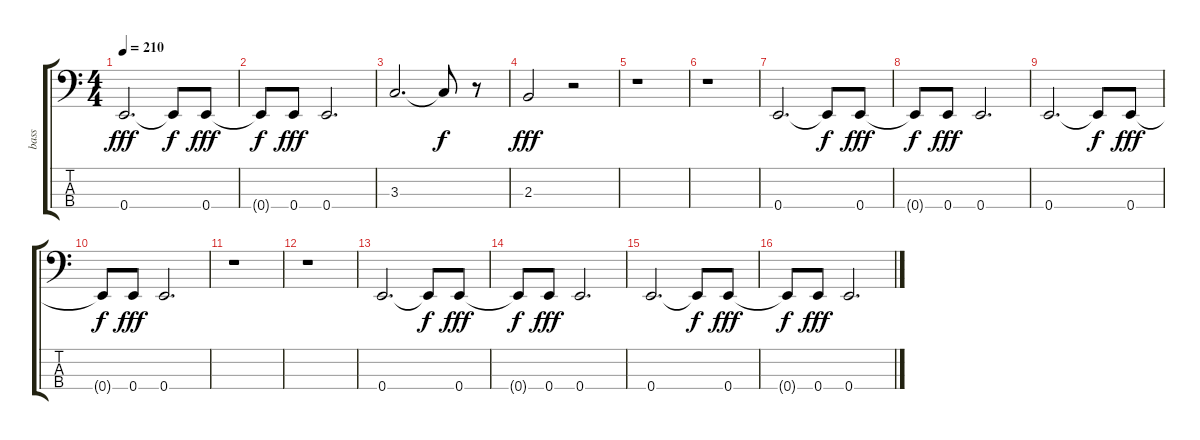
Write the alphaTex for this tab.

\track ("bass" "bass") {instrument fretlessbass}
\staff {score tabs}
\tuning (G2 D2 A1 E1) {hide}
\ts (4 4)
\tempo 210
\clef f4
\ks c
0.4.2{d dy fff} 0.4{t}.8{dy f} 0.4.8{dy fff} |
0.4{t}.8{dy f} 0.4.8{dy fff} 0.4.2{d} |
3.3.2{d} 3.3{t}.8{dy f} r.8 |
2.3.2{dy fff} r.2 |
r.1 |
r.1 |
0.4.2{d} 0.4{t}.8{dy f} 0.4.8{dy fff} |
0.4{t}.8{dy f} 0.4.8{dy fff} 0.4.2{d} |
0.4.2{d} 0.4{t}.8{dy f} 0.4.8{dy fff} |
0.4{t}.8{dy f} 0.4.8{dy fff} 0.4.2{d} |
r.1 |
r.1 |
0.4.2{d} 0.4{t}.8{dy f} 0.4.8{dy fff} |
0.4{t}.8{dy f} 0.4.8{dy fff} 0.4.2{d} |
0.4.2{d} 0.4{t}.8{dy f} 0.4.8{dy fff} |
0.4{t}.8{dy f} 0.4.8{dy fff} 0.4.2{d}
